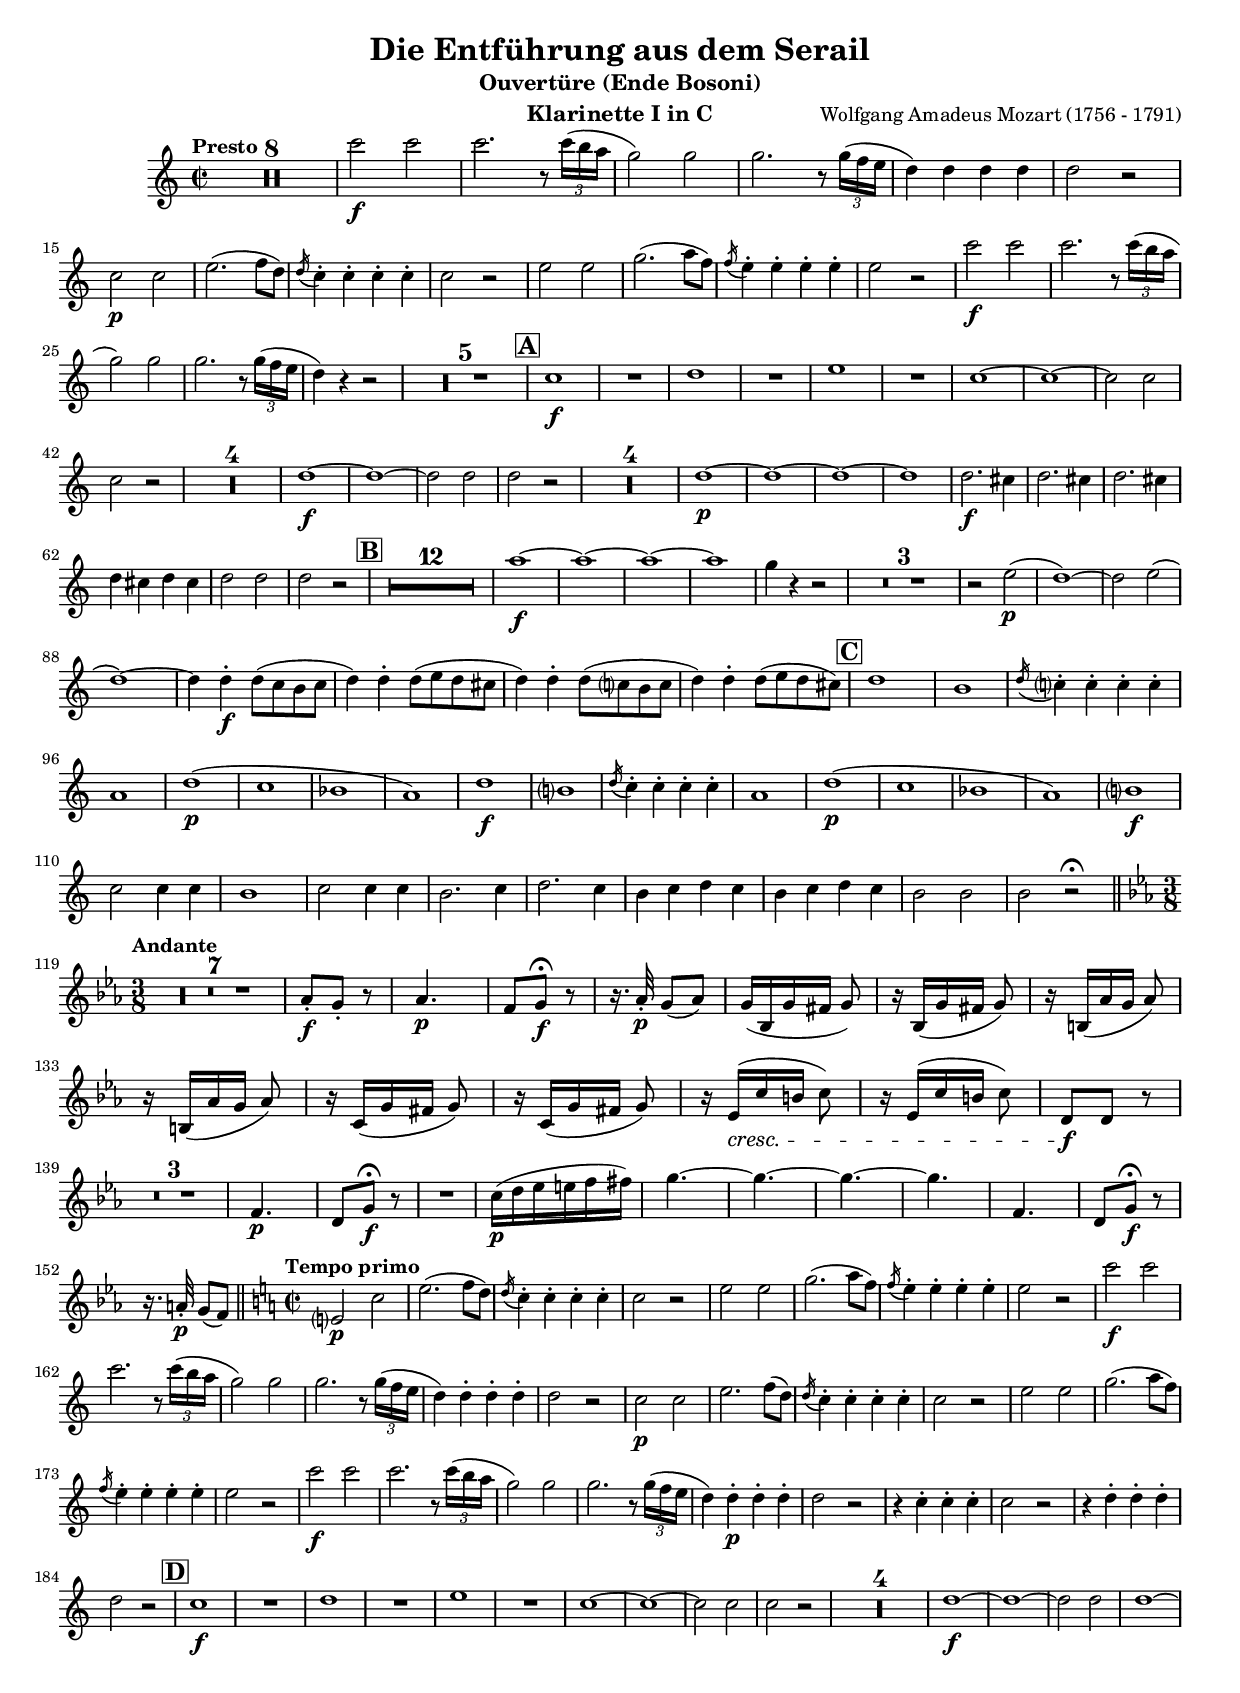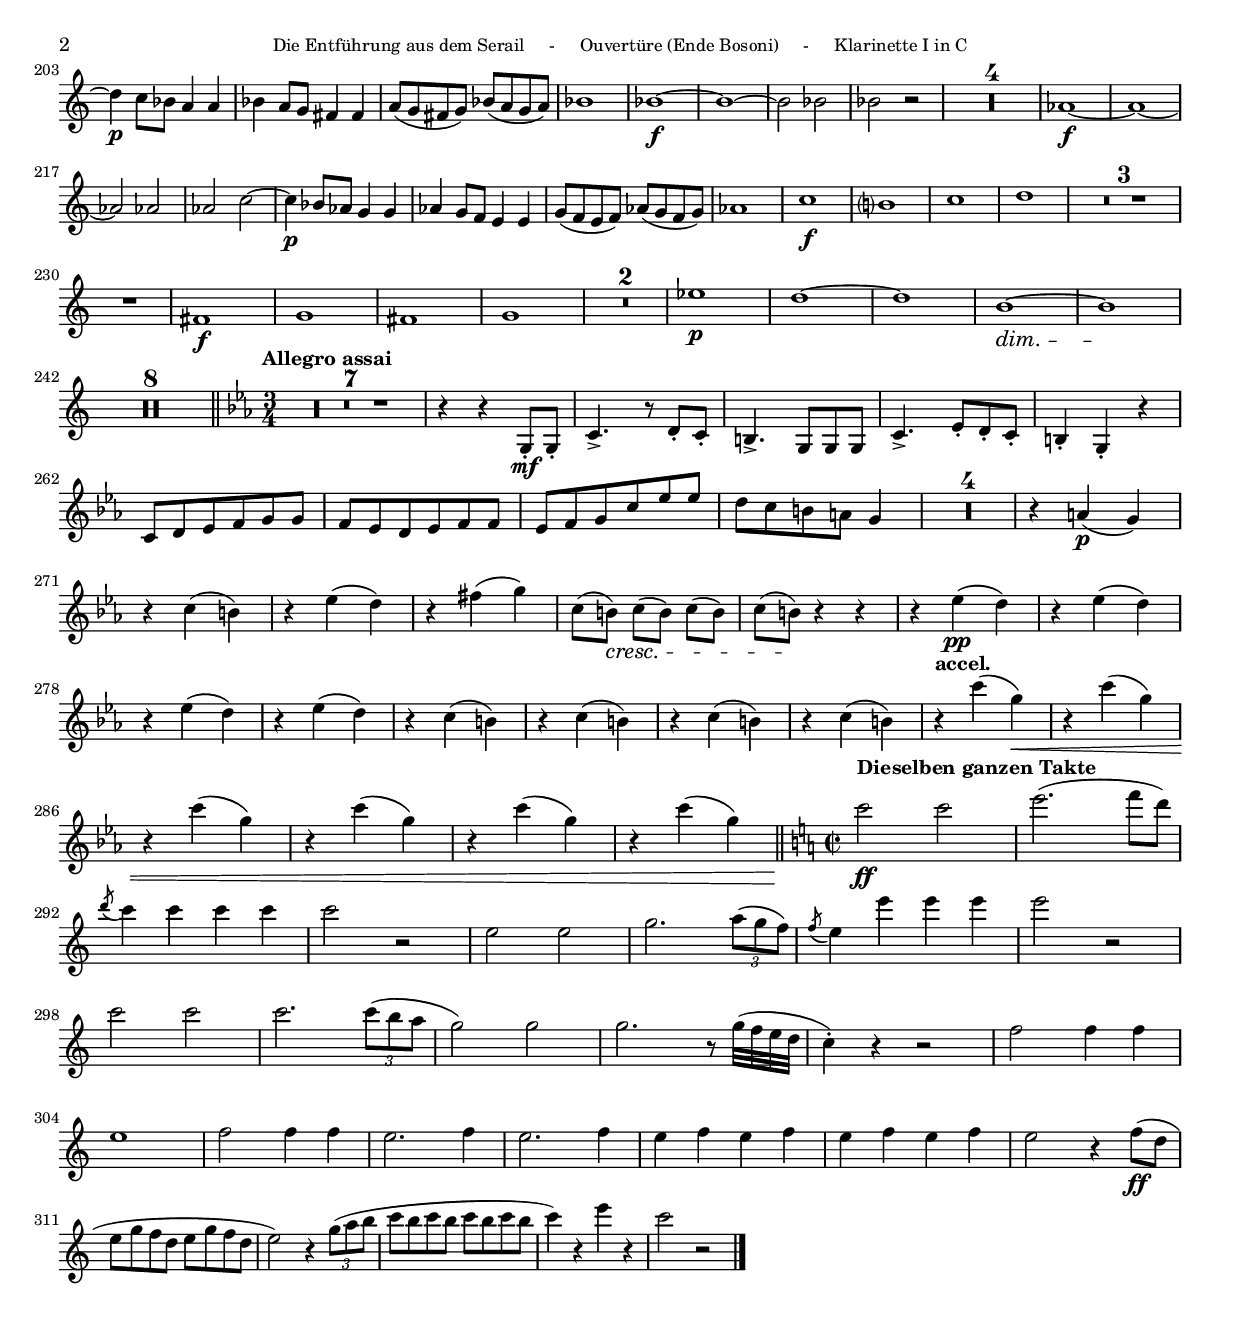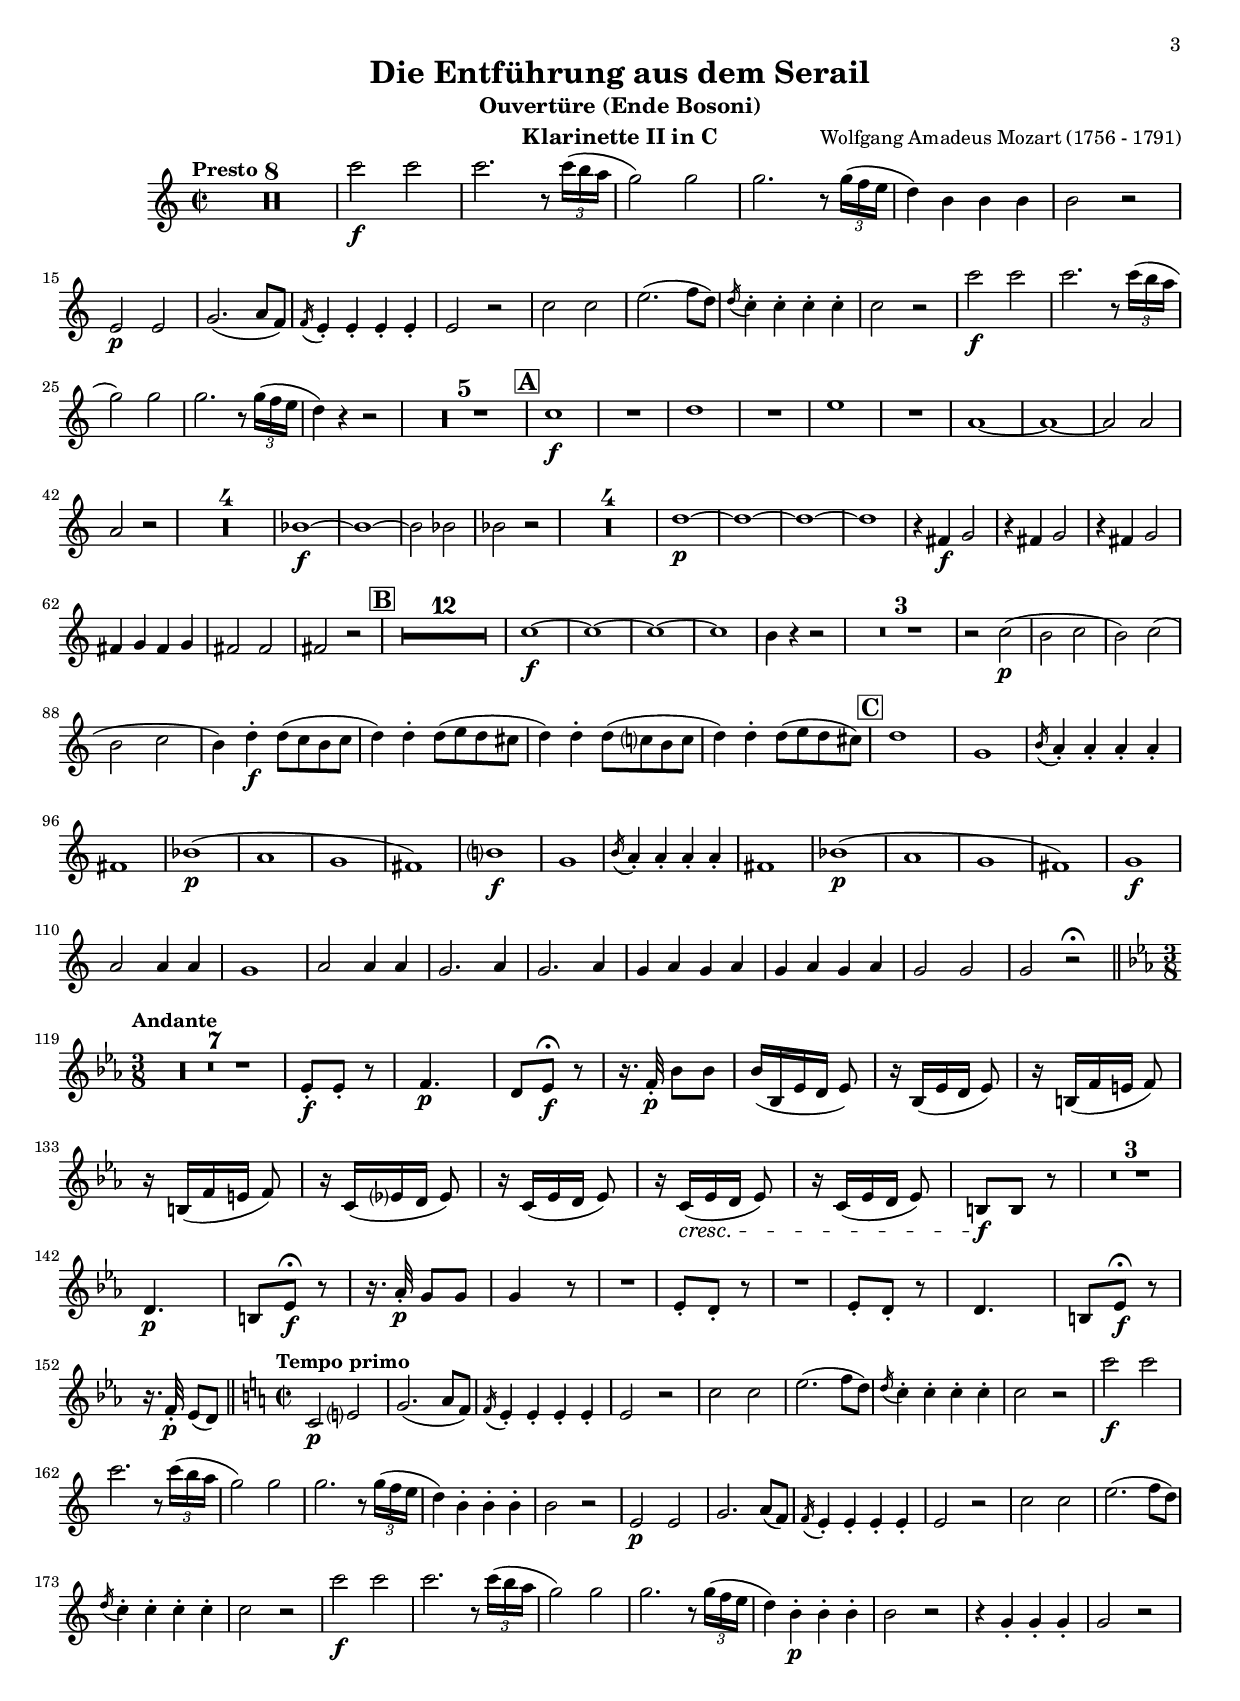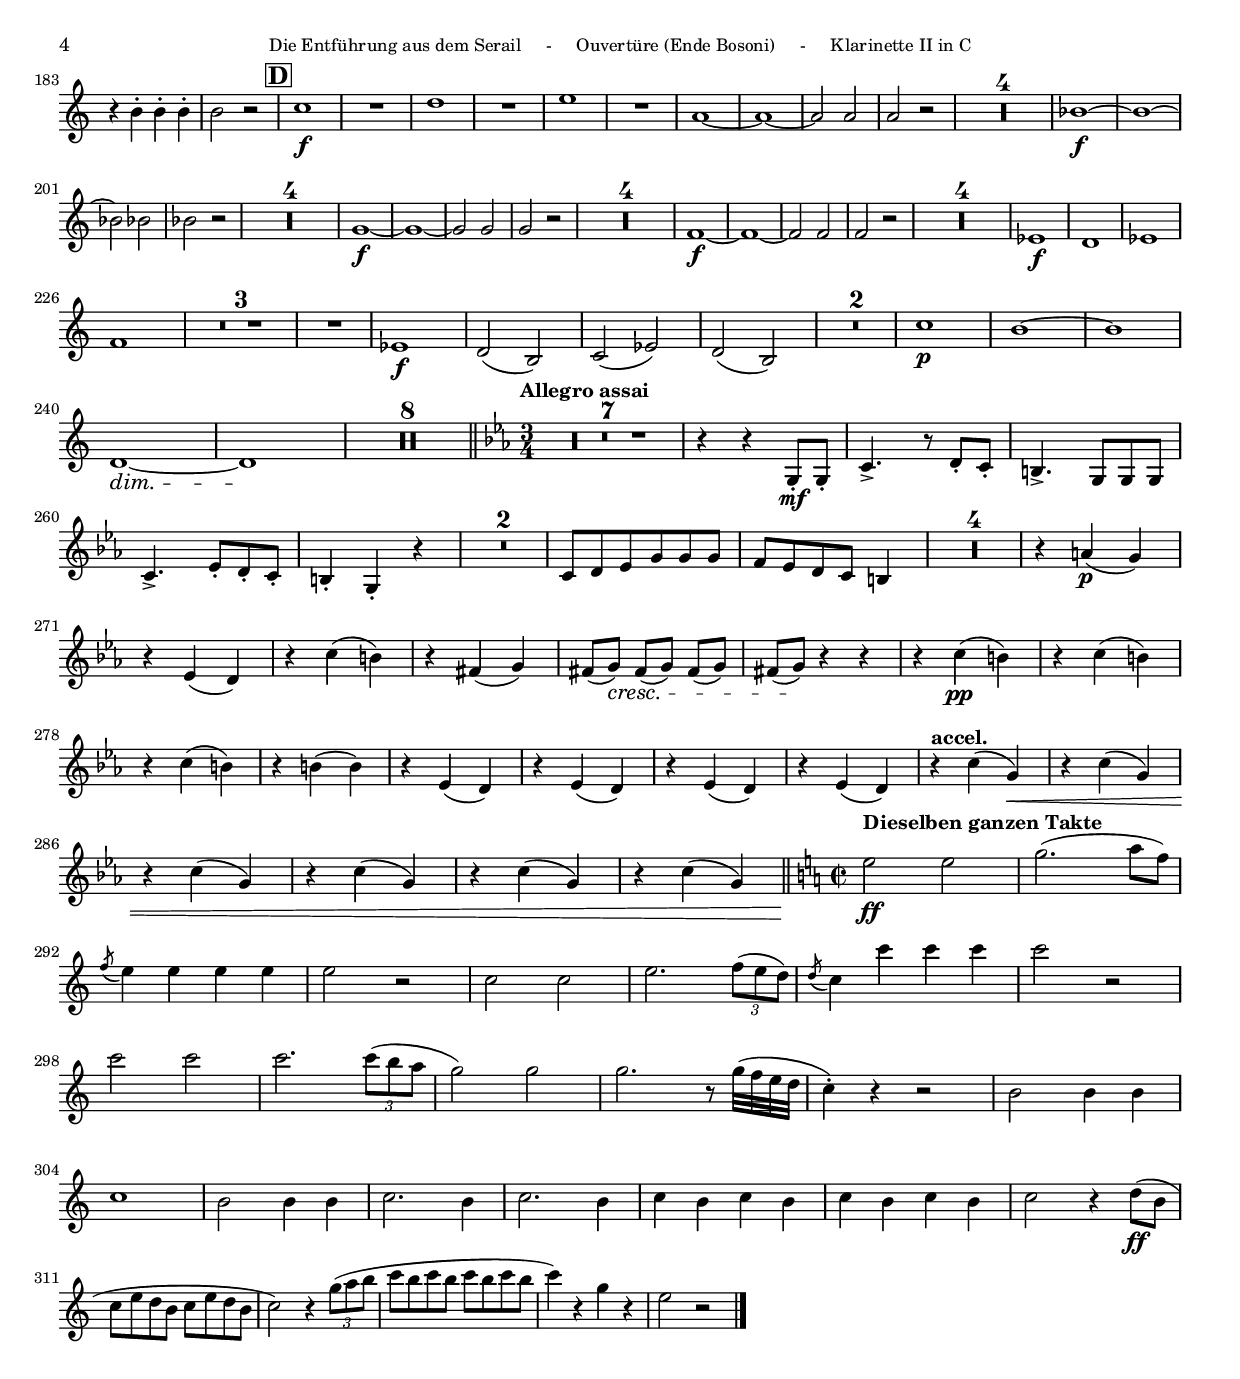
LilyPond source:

\version "2.18.2"
\language "deutsch"

\paper {
    top-margin = 10\mm
    bottom-margin = 10\mm
    left-margin = 10\mm
    right-margin = 10\mm
    ragged-last = ##t
}
  
\header{
  title = "Die Entführung aus dem Serail"
  subtitle = "Ouvertüre (Ende Bosoni)"
  composer = "Wolfgang Amadeus Mozart (1756 - 1791)"
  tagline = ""
}

% Adapt this for automatic line-breaks
% mBreak = {}
mBreak = { \break }
#(set-global-staff-size 17)

% Useful snippets
pDolce = \markup { \dynamic p \italic \bold "dolce" }
pesante = _\markup {\italic {"pesante"} }
pocoRit = ^\markup {\italic {"poco rit."} }
moltoRit = ^\markup {\italic {"molto rit."} }
pocoAnimato = ^\markup {\italic {"poco animato"} }
pocoAPocoPiuAnimato = ^\markup {\italic {"poco a poco più animato"} }
lunga = _\markup {\italic {"lunga"} }
string = ^\markup {\italic {"string."} }
legato = _\markup {\italic {"legato"} }
solo = ^\markup { "Solo" }
sic = ^\markup { \tiny { "sic!" } }
accel = ^\markup { \bold { "accel." } }
dieselben = ^\markup { \bold { "Dieselben ganzen Takte" } }

% Adapted from LSR http://lsr.di.unimi.it/LSR/Snippet?id=431
% Force a bar number to appear at the location of the next symbol
% Usage: \forceBarNumber a8 ...
forceBarNumber =
#(define-music-function (parser location music) (ly:music?)
    #{
      \override Score.BarNumber.break-visibility = ##(#f #t #t)
      $music
      \revert Score.BarNumber.break-visibility
    #})


% Adapted from http://lsr.di.unimi.it/LSR/Snippet?id=655
% Make title, subtitle, instrument appear on pages other than the first
#(define (part-not-first-page layout props arg)
   (if (not (= (chain-assoc-get 'page:page-number props -1)
               (ly:output-def-lookup layout 'first-page-number)))
       (interpret-markup layout props arg)
       empty-stencil))

\paper {
  oddHeaderMarkup = \markup
  \fill-line {
    " "
    \on-the-fly #part-not-first-page \fontsize #-1.0 \concat {
      \fromproperty #'header:title
      "     -     "
      \fromproperty #'header:subtitle
      "     -     "
      \fromproperty #'header:instrument
    }
    \on-the-fly #print-page-number-check-first \fromproperty #'page:page-number-string
  }
  evenHeaderMarkup = \markup
  \fill-line {
    \on-the-fly #print-page-number-check-first \fromproperty #'page:page-number-string
    \on-the-fly #part-not-first-page \fontsize #-1.0 \concat {
      \fromproperty #'header:title
      "     -     "
      \fromproperty #'header:subtitle
      "     -     "
      \fromproperty #'header:instrument
    }
    " "
  }
}

% ---------------------------------------------------------

clarinet_I_main = {
  \relative c' {
    \transposition c
    \key c \major
    \defaultTimeSignature
    \time 2/2
    \tempo "Presto"

    % cl1 page 1 line 1
    \barNumberCheck #1
    R1*8 |
    c''2\f c |
    c2. r8 \tuplet 3/2 { c16( h a } |
    g2) g |
    g2. r8 \tuplet 3/2 { g16( f e } |
    d4) d d d |
    d2 r2 |
    \mBreak
    
    % cl1 page 1 line 2
    \barNumberCheck #15
    c2\p c |
    e2.( f8 d) |
    \acciaccatura { d16 } c4-. c-. c-. c-. |
    c2 r2 |
    e2 e |
    g2.( a8 f) |
    \acciaccatura { f16 } e4-. e-. e-. e-. |
    e2 r2 |
    c'2\f c |
    c2. r8 \tuplet 3/2 { c16( h a } |
    \mBreak
    
    % cl1 page 1 line 3
    \barNumberCheck #25
    g2) g |
    g2. r8 \tuplet 3/2 { g16( f e } |
    d4) r4 r2 |
    R1*5 |
    \mark #1
    c1\f |
    R1 |
    d1 |
    R1 |
    e1 |
    R1 |
    c1~ |
    c1~ |
    c2 c |
    \mBreak
    
    % cl1 page 1 line 4
    \barNumberCheck #42
    c2 r2 |
    R1*4 |
    d1\f~ |
    d1~ |
    d2 d |
    d2 r2 |
    R1*4 |
    d1\p~ |
    d1~ |
    d1~ |
    d1 |
    d2.\f cis4 |
    d2. cis4 |
    d2. cis4 |
    \mBreak
    
    % cl1 page 1 line 5
    \barNumberCheck #62
    d4 cis d cis |
    d2 d |
    d2 r2 |
    \mark #2
    R1*12
    a'1\f~ |
    a1~ |
    a1~ |
    a1 |
    g4 r4 r2 |
    R1*3 |
    r2 e2\p( |
    d1)~ |
    d2 e( |
    \mBreak
    
    % cl1 page 1 line 6
    \barNumberCheck #88
    d1)~ |
    d4 d-.\f d8( c h c |
    d4) d-. d8( e d cis |
    d4) d-. d8( c h c |
    d4) d-. d8( e d cis) |
    \mark #3
    d1 |
    h1 |
    \acciaccatura { d16 } c?4-. c-. c-. c-. |
    \mBreak
    
    % cl1 page 1 line 7
    \barNumberCheck #96
    a1 |
    d1\p( |
    c1 |
    b1 |
    a1) |
    d1\f |
    h?1 |
    \acciaccatura { d16 } c4-. c-. c-. c-. |
    a1 |
    d1\p( |
    c1 |
    b1 |
    a1) |
    h?1\f |
    \mBreak
    
    % cl1 page 1 line 8
    \barNumberCheck #110
    c2 c4 c |
    h1 |
    c2 c4 c |
    h2. c4 |
    d2. c4 |
    h4 c d c |
    h4 c d c |
    h2 h |
    h2 r2\fermata
    \bar "||"
    \mBreak

    % cl1 page 1 line 9
    \barNumberCheck #119
    \key es \major
    \time 3/8
    \tempo "Andante"
    R4.*7 |
    as8-.\f g-. r |
    as4.\p |
    f8 g\f\fermata r |
    r16. as32-.\p\noBeam g8( as) |
    g16( b, g' fis g8\noBeam) |
    r16 b,( g' fis g8\noBeam) |
    r16 h,( as' g as8\noBeam) |
    \mBreak
    
    % cl1 page 1 line 10
    \barNumberCheck #133
    r16 h,( as' g as8\noBeam) |
    r16 c,( g' fis g8\noBeam) |
    r16 c,( g' fis g8\noBeam) |
    r16 es(\cresc c' h c8\noBeam) |
    r16 es,( c' h c8\noBeam) |
    d,8\f d r |
    \mBreak
    
    % cl1 page 1 line 11
    \barNumberCheck #139
    R4.*3 |
    f4.\p |
    d8 g8\f\fermata r |
    R4. |
    c16(\p d es e f fis) |
    g4.~ |
    g4.~ |
    g4.~ |
    g4. |
    f,4. |
    d8 g8\f\fermata r |
    \mBreak
  
    % cl1 page 2 line 1
    \barNumberCheck #152
    r16. a32-.\p\noBeam g8( f) |
    \bar "||"
    \key c \major
    \time 2/2
    \tempo "Tempo primo"
    e?2\p c'2 |
    e2.( f8 d) |
    \acciaccatura { d16 } c4-. c-. c-. c-. |
    c2 r2 |
    e2 e |
    g2.( a8 f) |
    \acciaccatura { f16 } e4-. e-. e-. e-. |
    e2 r2 |
    c'2\f c |
    \mBreak
    
    % cl1 page 2 line 2
    \barNumberCheck #162
    c2. r8 \tuplet 3/2 { c16( h a } |
    g2) g |
    g2. r8 \tuplet 3/2 { g16( f e } |
    d4) d-. d-. d-. |
    d2 r2 |
    c2\p c |
    e2. f8( d) |
    \acciaccatura { d16 } c4-. c-. c-. c-. |
    c2 r2 |
    e2 e |
    g2.( a8 f) |
    \mBreak
    
    % cl1 page 2 line 3
    \barNumberCheck #173
    \acciaccatura { f16 } e4-. e-. e-. e-. |
    e2 r2 |
    c'2\f c |
    c2. r8 \tuplet 3/2 { c16( h a } |
    g2) g |
    g2. r8 \tuplet 3/2 { g16( f e } |
    d4) d-.\p d-. d-. |
    d2 r2 |
    r4 c-. c-. c-. |
    c2 r2 |
    r4 d-. d-. d-. ||
    \mBreak
    
    % cl1 page 2 line 4
    \barNumberCheck #184
    d2 r2 |
    \mark #4
    c1\f
    R1 |
    d1 |
    R1 |
    e1 |
    R1 |
    c1~ |
    c1~ |
    c2 c |
    c2 r2 |
    R1*4 |
    d1\f~ |
    d1~ |
    d2 d |
    d1~ |
    \mBreak
    
    % cl1 page 2 line 5
    \barNumberCheck #203
    d4\p c8 b a4 a |
    b4 a8 g fis4 fis |
    a8( g fis g) b( a g a) |
    b1 |
    b1\f~ |
    b1~ |
    b2 b |
    b2 r |
    R1*4 |
    as1\f~ |
    as1~ |
    \mBreak
    
    % cl1 page 2 line 6
    \barNumberCheck #217
    as2 as |
    as2 c~ |
    c4\p b8 as g4 g |
    as4 g8 f e4 e |
    g8( f e f) as( g f g) |
    as1 |
    c1\f |
    h?1 |
    c1 |
    d1 |
    R1*3 |
    \mBreak
  }
}

clarinet_I_end_andre = {
  \relative c' {
    \transposition c
    \key c \major

    % (andre) cl1 page 2 line 7
    \barNumberCheck #230
    g''2.\f fis4 |
    g2.\fz fis4 |
    g2.\fz fis4 |
    g4 fis g fis |
    g2 g |
    g2 r |
    \mark #5
    R1*8 |
    g2\f g |
    g2. r4 |
    g2 g |
    g2. r4 |
    f2 f |
    f2. r8 f32( e d c |
    \mBreak
    
    % (andre) cl1 page 2 line 8
    \barNumberCheck #250
    h2) h |
    h2. r8 h32( a g f |
    e4) r a2\p( |
    g2 f |
    e2) a( |
    g2 f |
    e2) g~ |
    g1~ |
    g2 g~ |
    g1~ |
    g4 r g'8\f( f e f) |
    g2 g8( a g fis) |
    \mBreak
    
    % cl1 page 2 line 9
    \barNumberCheck #262
    g2 g8( f e f) |
    g2 g8( a g fis) |
    \mark #6
    g1\fz |
    e1\fz |
    \acciaccatura { g16 } f4 f f f |
    d1\fz |
    R1*4 |
    g1\fz |
    e1\fz |
    \acciaccatura { g16 } f4 f f f |
    d2\fz r |
    \mBreak
    
    % (andre) cl1 page 2 line 10
    \barNumberCheck #276
    es1\p( |
    d1 |
    c1 |
    h1) |
    R1*4 |
    e1\cresc( |
    d1 |
    c1 |
    h1) |
    \mark #7
    c1\fp |
    R1 |
    f1\fp |
    R1 |
    g1\fp |
    R1 |
    a1\fz |
    a1\fz |
    a1\fz~ |
    \mBreak
    
    % (andre) cl1 page 2 line 11
    \barNumberCheck #297
    a2 a\fz |
    g2 e |
    f2 d |
    a'1\fz |
    a1\fz |
    a1\fz~ |
    a2 a\fz |
    g1( |
    e1 |
    f1 |
    d1) |
    c1\ff~ |
    c1 |
    e1\ff~ |
    e1 |
    g1\ff~ |
    g1 |
    \mBreak
    
    % (andre) cl1 page 2 line 12
    \barNumberCheck #314
    c4\ff e,8. e16 e4 g |
    e4 g e g |
    e4 e8. e16 e4 g |
    e4 g e g |
    e4 e8. e16 e4 g |
    e4 g e g |
    e2. r4 |
    c'2. r4 |
    c,1\fermata
    \bar "|."
    \mBreak
  }
}

clarinet_I_end_bosoni = {
  \relative c' {
    \transposition c
    \key c \major

    % (bosoni) cl1 page 1 line 1
    % \barNumberCheck #1
    R1 |
    fis1\f |
    g1 |
    fis1 |
    g1 |
    R1*2 |
    es'1\p |
    d1~ |
    d1 |
    h1~\dim |
    h1\! |
    \mBreak
    
    % (bosoni) cl1 page 1 line 2
    % \barNumberCheck #13
    R1*8 |
    \bar "||"
    \key es \major
    \time 3/4
    \tempo "Allegro assai"
    R2.*7 |
    r4 r g,8-.\mf g-. |
    c4.-> r8 d-. c-. |
    h4.-> g8 g g |
    c4.-> es8-. d-. c-. |
    h4-. g4-. r4 |
    \mBreak
    
    % (bosoni) cl1 page 1 line 3
    % \barNumberCheck #33
    c8 d es f g g |
    f8 es d es f f |
    es8 f g c es es |
    d8 c h a g4 |
    R2.*4 |
    r4 a(\p g) |
    \mBreak
    
    % (bosoni) cl1 page 1 line 4
    % \barNumberCheck #42
    r4 c( h) |
    r4 es( d) |
    r4 fis( g) |
    c,8([ h)]\cresc c( h) c([ h)] |
    c8( h)\! r4 r |
    r4 es(\pp d) |
    r4 es( d) |
    \mBreak
    
    % (bosoni) cl1 page 1 line 5
    % \barNumberCheck #49
    r4 es( d) |
    r4 es( d) |
    r4 c( h) |
    r4 c( h) |
    r4 c( h) |
    r4 c( h) |
    r4\accel c'( g)\< |
    r4 c( g) |
    \mBreak
    
    % (bosoni) cl1 page 1 line 6
    % \barNumberCheck #57
    r4 c( g) |
    r4 c( g) |
    r4 c( g) |
    r4 c( g) |
    \bar "||"
    \key c \major
    \time 2/2
    c2\ff\dieselben c |
    e2.( f8 d) |
    \mBreak
    
    % (bosoni) cl1 page 1 line 7
    % \barNumberCheck #63
    \acciaccatura { d8 } c4 c c c |
    c2 r |
    e,2 e |
    g2. \tuplet 3/2 { a8( g f) } |
    \acciaccatura { f8 } e4 e' e e |
    e2 r |
    \mBreak
    
    % (bosoni) cl1 page 1 line 8
    % \barNumberCheck #69
    c2 c |
    c2. \tuplet 3/2 { c8( h a } |
    g2) g |
    g2. r8 g32( f e d |
    c4-.) r4 r2 |
    f2 f4 f |
    \mBreak
    
    % (bosoni) cl1 page 1 line 9
    % \barNumberCheck #75
    e1 |
    f2 f4 f |
    e2. f4 |
    e2. f4 |
    e4 f e f |
    e4 f e f |
    e2 r4 f8(\ff d |
    \mBreak
    
    % (bosoni) cl1 page 1 line 10
    % \barNumberCheck 82
    e8 g f d e g f d |
    e2) r4 \tuplet 3/2 { g8( a h } |
    c8 h c h c h c h |
    c4) r4 e r |
    c2 r2 |
    \bar "|."
    % \barNumberCheck #87
  }
}


clarinet_II_main = {
  \relative c' {
    \transposition c
    \key c \major
    \defaultTimeSignature
    \time 2/2
    \tempo "Presto"

    % cl2 page 1 line 1
    \barNumberCheck #1
    R1*8 |
    c''2\f c |
    c2. r8 \tuplet 3/2 { c16( h a } |
    g2) g |
    g2. r8 \tuplet 3/2 { g16( f e } |
    d4) h h h |
    h2 r2 |
    \mBreak
    
    % cl2 page 1 line 2
    \barNumberCheck #15
    e,2\p e |
    g2.( a8 f) |
    \acciaccatura { f16 } e4-. e-. e-. e-. |
    e2 r2 |
    c'2 c |
    e2.( f8 d) |
    \acciaccatura { d16 } c4-. c-. c-. c-. |
    c2 r2 |
    c'2\f c |
    c2. r8 \tuplet 3/2 { c16( h a } |
    \mBreak
    
    % cl2 page 1 line 3
    \barNumberCheck #25
    g2) g |
    g2. r8 \tuplet 3/2 { g16( f e } |
    d4) r4 r2 |
    R1*5 |
    \mark #1
    c1\f |
    R1 |
    d1 |
    R1 |
    e1 |
    R1 |
    a,1~ |
    a1~ |
    a2 a |
    \mBreak
    
    % cl2 page 1 line 4
    \barNumberCheck #42
    a2 r2 |
    R1*4 |
    b1\f~ |
    b1~ |
    b2 b |
    b2 r2 |
    R1*4 |
    d1\p~ |
    d1~ |
    d1~ |
    d1 |
    r4 fis,\f g2 |
    r4 fis g2 |
    r4 fis g2 |
    \mBreak
    
    % cl2 page 1 line 5
    \barNumberCheck #62
    fis4 g fis g |
    fis2 fis |
    fis2 r2 |
    \mark #2
    R1*12
    c'1\f~ |
    c1~ |
    c1~ |
    c1 |
    h4 r4 r2 |
    R1*3 |
    r2 c2\p( |
    h2 c |
    h2) c( |
    \mBreak
    
    % cl2 page 1 line 6
    \barNumberCheck #88
    h2 c |
    h4) d-.\f d8( c h c |
    d4) d-. d8( e d cis |
    d4) d-. d8( c h c |
    d4) d-. d8( e d cis) |
    \mark #3
    d1 |
    g,1 |
    \acciaccatura { h16 } a4-. a-. a-. a-. |
    \mBreak
    
    % cl2 page 1 line 7
    \barNumberCheck #96
    fis1 |
    b1\p( |
    a1 |
    g1 |
    fis1) |
    h?1\f |
    g1 |
    \acciaccatura { h16 } a4-. a-. a-. a-. |
    fis1 |
    b1\p( |
    a1 |
    g1 |
    fis1) |
    g1\f |
    \mBreak
    
    % cl2 page 1 line 8
    \barNumberCheck #110
    a2 a4 a |
    g1 |
    a2 a4 a |
    g2. a4 |
    g2. a4 |
    g4 a g a |
    g4 a g a |
    g2 g |
    g2 r2\fermata
    \bar "||"
    \mBreak

    % cl2 page 1 line 9
    \barNumberCheck #119
    \key es \major
    \time 3/8
    \tempo "Andante"
    R4.*7 |
    es8-.\f es-. r |
    f4.\p |
    d8 es\f\fermata r |
    r16. f32-.\p\noBeam b8 b |
    b16( b, es d es8\noBeam) |
    r16 b( es d es8\noBeam) |
    r16 h( f' e f8\noBeam) |
    \mBreak
    
    % cl2 page 1 line 10
    \barNumberCheck #133
    r16 h,( f' e f8\noBeam) |
    r16 c( es d es8\noBeam) |
    r16 c( es d es8\noBeam) |
    r16 c(\cresc es d es8\noBeam) |
    r16 c( es d es8\noBeam) |
    h8\f h r |
    R4.*3 |
    \mBreak
    
    % cl2 page 1 line 11
    \barNumberCheck #142
    d4.\p |
    h8 es8\f\fermata r |
    r16. as32-.\p\noBeam g8 g |	% FIXME: Similar rhythm in various places above
    g4 r8 |
    R4. |
    es8-. d-. r |
    R4. |
    es8-. d-. r |
    d4. |
    h8 es8\f\fermata r |
    \mBreak
  
    % cl2 page 2 line 1
    \barNumberCheck #152
    r16. f32-.\p\noBeam es8( d) |
    \bar "||"
    \key c \major
    \time 2/2
    \tempo "Tempo primo"
    c2\p e?2 |
    g2.( a8 f) |
    \acciaccatura { f16 } e4-. e-. e-. e-. |
    e2 r2 |
    c'2 c |
    e2.( f8 d) |
    \acciaccatura { d16 } c4-. c-. c-. c-. |
    c2 r2 |
    c'2\f c |
    \mBreak
    
    % cl2 page 2 line 2
    \barNumberCheck #162
    c2. r8 \tuplet 3/2 { c16( h a } |
    g2) g |
    g2. r8 \tuplet 3/2 { g16( f e } |
    d4) h-. h-. h-. |
    h2 r2 |
    e,2\p e |
    g2. a8( f) |
    \acciaccatura { f16 } e4-. e-. e-. e-. |
    e2 r2 |
    c'2 c |
    e2.( f8 d) |
    \mBreak
    
    % cl2 page 2 line 3
    \barNumberCheck #173
    \acciaccatura { d16 } c4-. c-. c-. c-. |
    c2 r2 |
    c'2\f c |
    c2. r8 \tuplet 3/2 { c16( h a } |
    g2) g |
    g2. r8 \tuplet 3/2 { g16( f e } |
    d4) h-.\p h-. h-. |
    h2 r2 |
    r4 g-. g-. g-. |
    g2 r2 |
    \mBreak
    
    % cl2 page 2 line 4
    \barNumberCheck #183
    r4 h-. h-. h-. ||
    h2 r2 |
    \mark #4
    c1\f
    R1 |
    d1 |
    R1 |
    e1 |
    R1 |
    a,1~ |
    a1~ |
    a2 a |
    a2 r2 |
    R1*4 |
    b1\f~ |
    b1~ |
    \mBreak
    
    % cl2 page 2 line 5
    \barNumberCheck #201
    b2 b |
    b2 r |
    R1*4
    g1\f~ |
    g1~ |
    g2 g |
    g2 r |
    R1*4 |
    f1\f~ |
    f1~ |
    f2 f |
    f2 r |
    R1*4 |
    es1\f |
    d1 |
    es1 |
    \mBreak

    % cl2 page 2 line 6 (start)
    \barNumberCheck #226
    f1 |
    R1*3 |
  }
}

clarinet_II_end_andre = {
  \relative c' {
    \transposition c
    \key c \major

    % (andre) cl2 page 2 line 6 (continued)
    \barNumberCheck #230
    r4 h'\f c2\fz |
    r4 h c2\fz |
    r4 h c2\fz |
    h4 c h c |
    h2 h |
    h2 r |
    \mark #5
    R1*8 |
    c2\f c |
    c2. r4 |
    c2 c |
    c2. r4 |
    \mBreak
    
    % (andre) cl2 page 2 line 7
    \barNumberCheck #248
    f2 f |
    f2. r8 f32( e d c |
    h2) h |
    h2. r8 h32( a g f |
    e4) r f2\p( |
    e2 d |
    c2) f( |
    e2 d |
    c2) f( |
    e2 d |
    c2) f( |
    e2 d |
    \mBreak
    
    % (andre) cl2 page 2 line 9
    \barNumberCheck #260
    c4) r c'2\f~ |
    c2 c~ |
    c2 c~ |
    c2 c |
    \mark #6
    e1\fz |
    c1\fz |
    \acciaccatura { e16 } d4 d d d |
    h1\fz |
    R1*4 |
    e1\fz |
    c1\fz |
    \acciaccatura { e16 } d4 d d d |
    h2\fz r |
    g1\p( |
    f1 |
    \mBreak
    
    % (andre) cl2 page 2 line 10
    \barNumberCheck #278
    es1 |
    d1) |
    R1*4 |
    cis'1\cresc( |
    a1 |
    g1 |
    f1) |
    \mark #7
    e1\fp |
    R1 |
    c'1\fp |
    R1 |
    c1\fp |
    R1 |
    a1\fz |
    a1\fz |
    a1\fz~ |
    a2 a\fz |
    \mBreak
    
    % (andre) cl2 page 2 line 11
    \barNumberCheck #298
    g2 c |
    d2 h |
    a'1\fz |
    a1\fz |
    a1\fz~ |
    a2 a\fz |
    d,1( |
    c1 |
    d1 |
    h1) |
    c1\ff~ |
    c1 |
    e1\ff~ |
    e1 |
    g1\ff~ |
    g1 |
    \mBreak
    
    % (andre) cl2 page 2 line 12
    \barNumberCheck #314
    c,4\ff c8. c16 c4 e |
    c4 e c e |
    c4 c8. c16 c4 e |
    c4 e c e |
    c4 c8. c16 c4 e |
    c4 e c e |
    c2. r4 |
    e2. r4 |
    c,1\fermata
    \bar "|."
    \mBreak
  }
}

clarinet_II_end_bosoni = {
  \relative c' {
    \transposition c
    \key c \major

    % (bosoni) cl2 page 1 line 1
    % \barNumberCheck #1
    R1 |
    es1\f |
    d2( h) |
    c2( es) |
    d2( h) |
    R1*2 |
    c'1\p |
    h1~ |
    h1 |
    \mBreak
    
    % (bosoni) cl2 page 1 line 2
    % \barNumberCheck #11
    d,~\dim |
    d1\! |
    R1*8 |
    \bar "||"
    \key es \major
    \time 3/4
    \tempo "Allegro assai"
    R2.*7 |
    r4 r g,8-.\mf g-. |
    c4.-> r8 d-. c-. |
    h4.-> g8 g g |
    \mBreak
    
    % (bosoni) cl2 page 1 line 3
    % \barNumberCheck #31
    c4.-> es8-. d-. c-. |
    h4-. g4-. r4 |
    R2.*2 |
    c8 d es g g g |
    f8 es d c h4 |
    R2.*4 |
    r4 a'(\p g) |
    \mBreak
    
    % (bosoni) cl2 page 1 line 4
    % \barNumberCheck #42
    r4 es( d) |
    r4 c'( h) |
    r4 fis( g) |
    fis8([ g)]\cresc fis( g) fis([ g)] |
    fis8( g)\! r4 r |
    r4 c(\pp h) |
    r4 c( h) |
    \mBreak
    
    % (bosoni) cl2 page 1 line 5
    % \barNumberCheck #49
    r4 c( h) |
    r4 h( h) |
    r4 es,( d) |
    r4 es( d) |
    r4 es( d) |
    r4 es( d) |
    r4\accel c'( g)\< |
    r4 c( g) |
    \mBreak
    
    % (bosoni) cl2 page 1 line 6
    % \barNumberCheck #57
    r4 c( g) |	
    r4 c( g) |
    r4 c( g) |
    r4 c( g) |
    \bar "||"
    \key c \major
    \time 2/2
    e'2\ff\dieselben e |
    g2.( a8 f) |
    \mBreak
    
    % (bosoni) cl2 page 1 line 7
    % \barNumberCheck #63
    \acciaccatura { f8 } e4 e e e |
    e2 r |
    c2 c |
    e2. \tuplet 3/2 { f8( e d) } |
    \acciaccatura { d8 } c4 c' c c |
    c2 r |
    \mBreak
    
    % (bosoni) cl2 page 1 line 8
    % \barNumberCheck #69
    c2 c |
    c2. \tuplet 3/2 { c8( h a } |
    g2) g |
    g2. r8 g32( f e d |
    c4-.) r4 r2 |
    h2 h4 h |
    \mBreak
    
    % (bosoni) cl2 page 1 line 9
    % \barNumberCheck #75
    c1 |
    h2 h4 h |
    c2. h4 |
    c2. h4 |
    c4 h c h |
    c4 h c h |
    c2 r4 d8(\ff h |
    \mBreak
    
    % (bosoni) cl2 page 1 line 10
    % \barNumberCheck 82
    c8 e d h c e d h |
    c2) r4 \tuplet 3/2 { g'8( a h } |
    c8 h c h c h c h |
    c4) r4 g r |
    e2 r2 |
    \bar "|."
    % \barNumberCheck #87
  }
}


\bookpart {
  \header{
    instrument = "Klarinette I in C"
  }
  \score {
    \new Staff {
      \compressFullBarRests
      \set Score.markFormatter = #format-mark-box-alphabet
      \override DynamicLineSpanner.staff-padding = #3
      \accidentalStyle Score.modern-cautionary
      \new Voice {
        % \transpose c d
        {
          \clarinet_I_main
          % \clarinet_I_end_andre
          \clarinet_I_end_bosoni
        }
      }
    }
  }
}


\bookpart {
  \header{
    instrument = "Klarinette II in C"
  }
  \score {
    \new Staff {
      \compressFullBarRests
      \set Score.markFormatter = #format-mark-box-alphabet
      \override DynamicLineSpanner.staff-padding = #3
      \accidentalStyle Score.modern-cautionary
      \new Voice {
        % \transpose c d
        {
          \clarinet_II_main
          % \clarinet_II_end_andre
          \clarinet_II_end_bosoni
        }
      }
    }
  }
}
